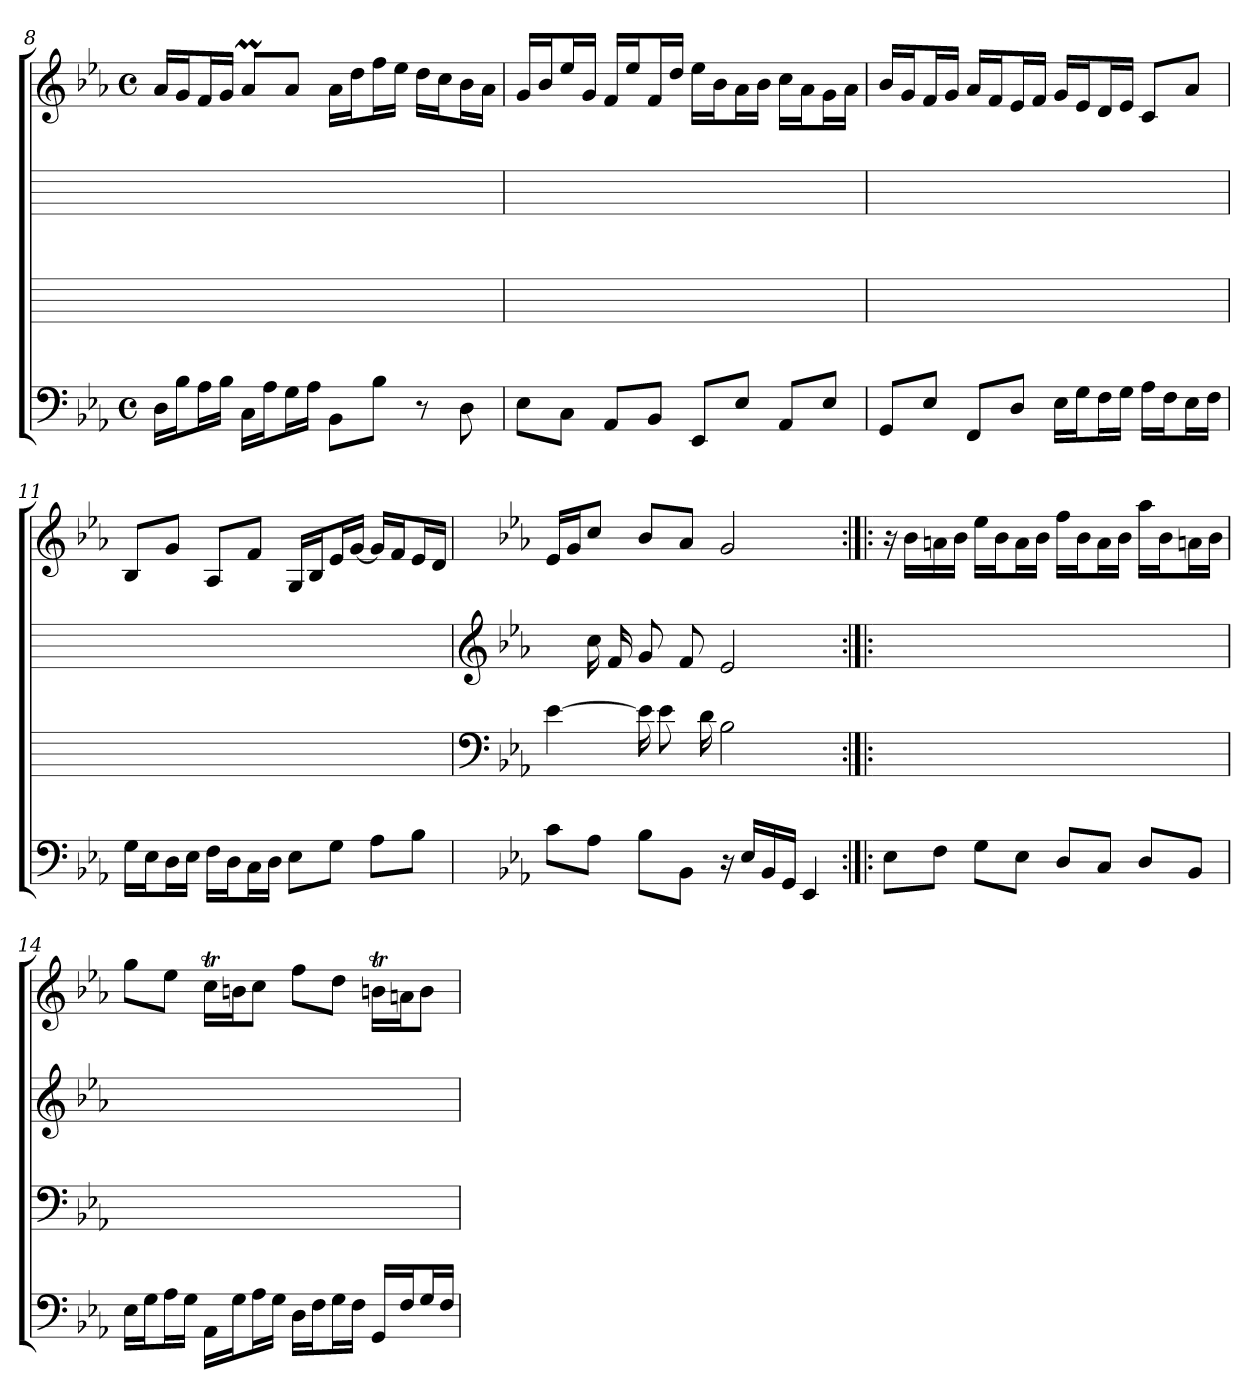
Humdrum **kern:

**kern	**kern	**kern	**kern
*part4	*part3	*part2	*part1
*staff4	*staff3	*staff2	*staff1
*clefF4	*	*	*clefG2
*k[b-e-a-]	*	*	*k[b-e-a-]
*c:	*	*	*c:
*M4/4	*	*	*M4/4
*met(c)	*	*	*met(c)
=8	=8	=8	=8
16D\LL	1ryy	1ryy	16a-/LL
16B-\J	.	.	16g/J
16A-\L	.	.	16f/L
16B-\JJ	.	.	16g/JJ
16C\LL	.	.	8a-M/L
16A-\J	.	.	.
16G\L	.	.	8a-/J
16A-\JJ	.	.	.
8BB-\L	.	.	16a-\LL
.	.	.	16dd\J
8B-\J	.	.	16ff\L
.	.	.	16ee-\JJ
8r	.	.	16dd\LL
.	.	.	16cc\J
8D	.	.	16b-\L
.	.	.	16a-\JJ
=9	=9	=9	=9
8E-\L	1ryy	1ryy	16g/LL
.	.	.	16b-/J
8C\J	.	.	16ee-/L
.	.	.	16g/JJ
8AA-/L	.	.	16f/LL
.	.	.	16ee-/J
8BB-/J	.	.	16f/L
.	.	.	16dd/JJ
8EE-/L	.	.	16ee-\LL
.	.	.	16b-\J
8E-/J	.	.	16a-\L
.	.	.	16b-\JJ
8AA-/L	.	.	16cc\LL
.	.	.	16a-\J
8E-/J	.	.	16g\L
.	.	.	16a-\JJ
=10	=10	=10	=10
8GG/L	1ryy	1ryy	16b-/LL
.	.	.	16g/J
8E-/J	.	.	16f/L
.	.	.	16g/JJ
8FF/L	.	.	16a-/LL
.	.	.	16f/J
8D/J	.	.	16e-/L
.	.	.	16f/JJ
16E-\LL	.	.	16g/LL
16G\J	.	.	16e-/J
16F\L	.	.	16d/L
16G\JJ	.	.	16e-/JJ
16A-\LL	.	.	8c/L
16F\J	.	.	.
16E-\L	.	.	8a-/J
16F\JJ	.	.	.
=11	=11	=11	=11
16G\LL	1ryy	1ryy	8B-/L
16E-\J	.	.	.
16D\L	.	.	8g/J
16E-\JJ	.	.	.
16F\LL	.	.	8A-/L
16D\J	.	.	.
16C\L	.	.	8f/J
16D\JJ	.	.	.
8E-\L	.	.	16G/LL
.	.	.	16B-/J
8G\J	.	.	16e-/L
.	.	.	[16g/JJ
8A-\L	.	.	16g/LL]
.	.	.	16f/J
8B-\J	.	.	16e-/L
.	.	.	16d/JJ
=12	=12	=12	=12
*	*clefF4	*clefG2	*
*	*k[b-e-a-]	*k[b-e-a-]	*
8c\L	[4e-	8ryy	16e-/LL
.	.	.	16g/J
8A-\J	.	16cc	8cc/J
.	.	16f	.
8B-\L	16e-]	8g	8b-/L
.	8e-	.	.
8BB-\J	.	8f	8a-/J
.	16d	.	.
16r	2B-	2e-	2g
16E-/LL	.	.	.
16BB-/	.	.	.
16GG/JJ	.	.	.
4EE-	.	.	.
=13:|!|:	=13:|!|:	=13:|!|:	=13:|!|:
8E-\L	1ryy	1ryy	16r
.	.	.	16b-\LL
8F\J	.	.	16an\
.	.	.	16b-\JJ
8G\L	.	.	16ee-\LL
.	.	.	16b-\J
8E-\J	.	.	16a\L
.	.	.	16b-\JJ
8D/L	.	.	16ff\LL
.	.	.	16b-\J
8C/J	.	.	16a\L
.	.	.	16b-\JJ
8D/L	.	.	16aa-\LL
.	.	.	16b-\J
8BB-/J	.	.	16an\L
.	.	.	16b-\JJ
=14	=14	=14	=14
16E-\LL	1ryy	1ryy	8gg\L
16G\J	.	.	.
16A-\L	.	.	8ee-\J
16G\JJ	.	.	.
16AA-\LL	.	.	16ccT\LL
16G\J	.	.	16bn\J
16A-\L	.	.	8cc\J
16G\JJ	.	.	.
16D\LL	.	.	8ff\L
16F\J	.	.	.
16G\L	.	.	8dd\J
16F\JJ	.	.	.
16GG/LL	.	.	16bnt\LL
16F/J	.	.	16an\J
16G/L	.	.	8b\J
16F/JJ	.	.	.
=	=	=	=
*-	*-	*-	*-
